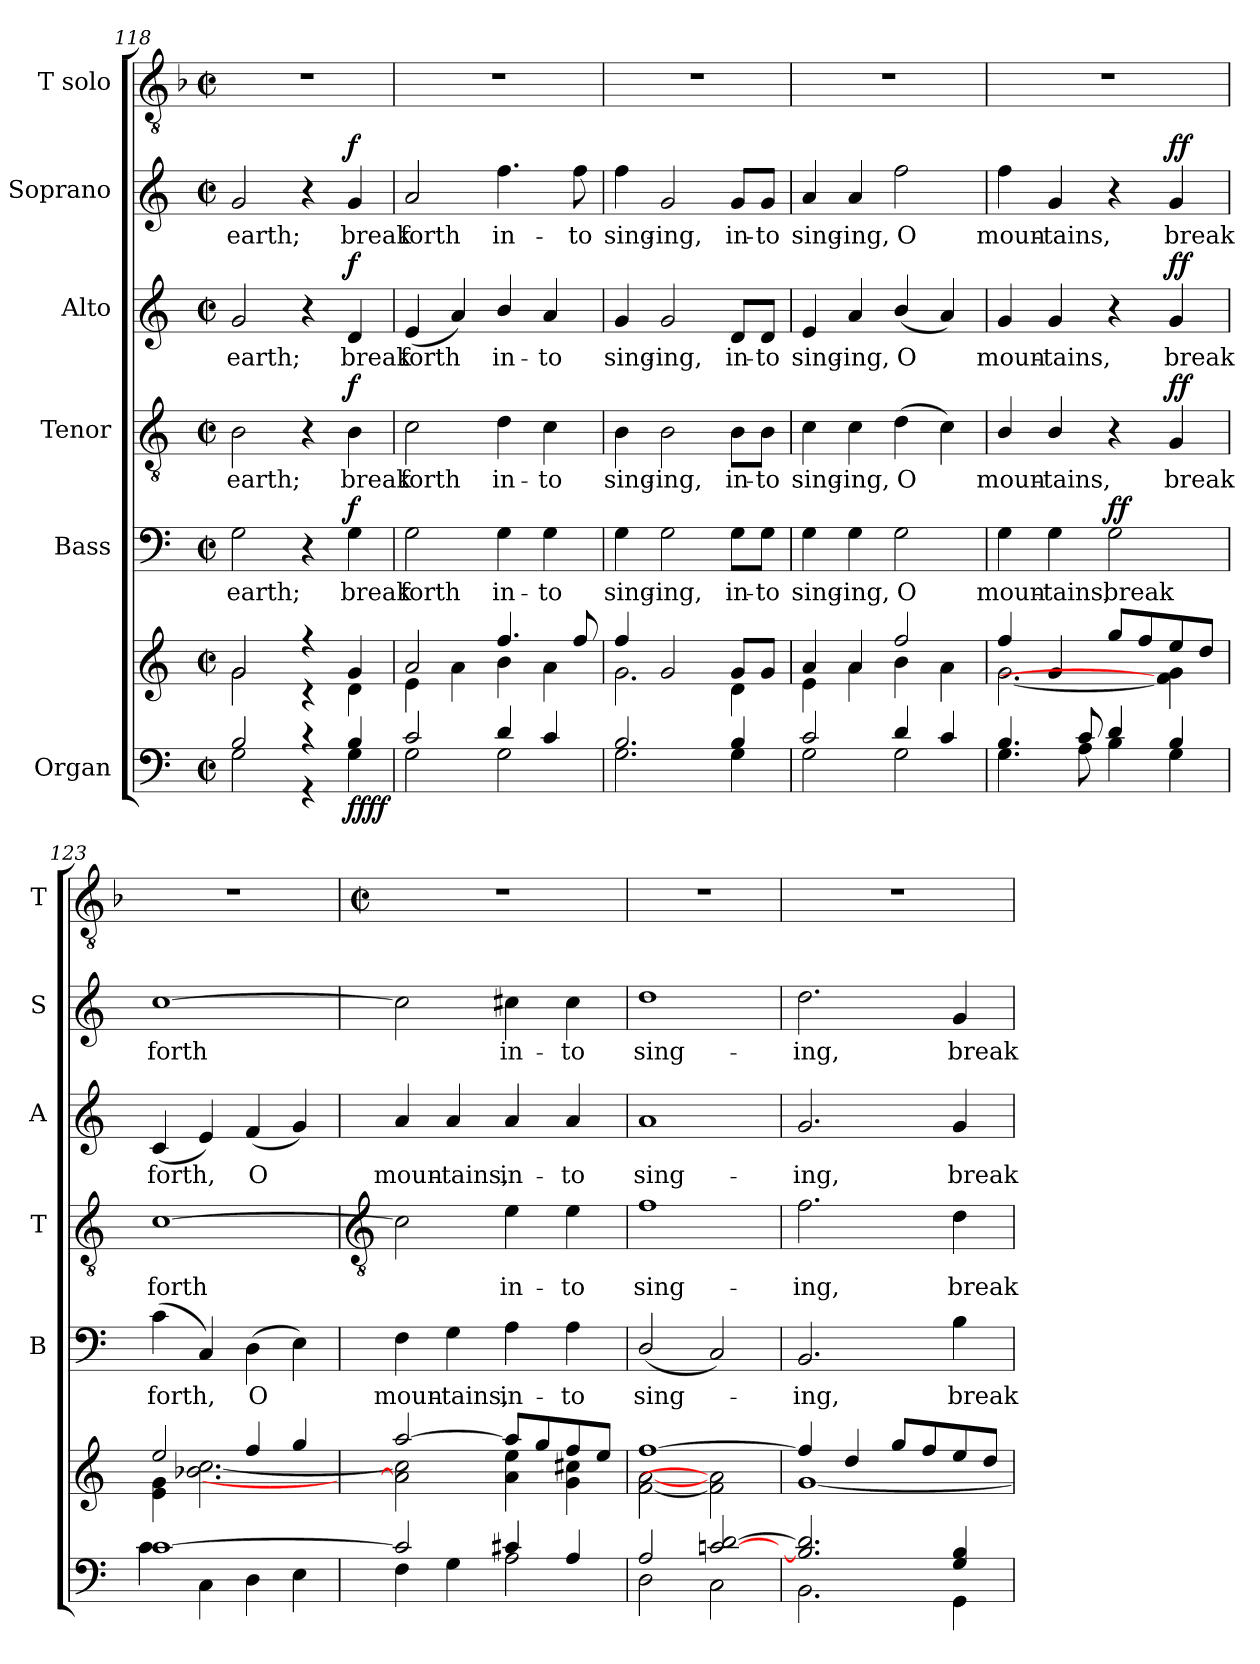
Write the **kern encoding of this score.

**kern	**kern	**dynam	**kern	**text	**dynam	**kern	**text	**dynam	**kern	**text	**dynam	**kern	**text	**dynam	**kern
*part6	*part6	*part6	*part5	*part5	*part5	*part4	*part4	*part4	*part3	*part3	*part3	*part2	*part2	*part2	*part1
*staff7	*staff6	*staff6/7	*staff5	*staff5	*staff5	*staff4	*staff4	*staff4	*staff3	*staff3	*staff3	*staff2	*staff2	*staff2	*staff1
*I"Organ	*	*	*I"Bass	*	*	*I"Tenor	*	*	*I"Alto	*	*	*I"Soprano	*	*	*I"T solo
*	*	*	*I'B	*	*	*I'T	*	*	*I'A	*	*	*I'S	*	*	*I'T
!!LO:LB:g=z
*clefF4	*clefG2	*	*clefF4	*	*	*clefGv2	*	*	*clefG2	*	*	*clefG2	*	*	*clefGv2
*k[]	*k[]	*	*k[]	*	*	*k[]	*	*	*k[]	*	*	*k[]	*	*	*k[b-]
*C:	*C:	*	*C:	*	*	*C:	*	*	*C:	*	*	*C:	*	*	*F:
*M2/2	*M2/2	*	*M2/2	*	*	*M2/2	*	*	*M2/2	*	*	*M2/2	*	*	*M2/2
*met(c|)	*met(c|)	*	*met(c|)	*	*	*met(c|)	*	*	*met(c|)	*	*	*met(c|)	*	*	*met(c|)
=118	=118	=118	=118	=118	=118	=118	=118	=118	=118	=118	=118	=118	=118	=118	=118
*^	*^	*	*	*	*	*	*	*	*	*	*	*	*	*	*
!	!	!	!	!	!	!LO:LY:b	!	!	!LO:LY:b	!	!	!LO:LY:b	!	!	!LO:LY:b	!	!
2B/	2G\	2g/	2g\	.	2G	earth;	.	2B	earth;	.	2g	earth;	.	2g	earth;	.	1r
4r	4r	4r	4r	.	4r	.	.	4r	.	.	4r	.	.	4r	.	.	.
!	!	!	!	!LO:DY:b=2	!	!LO:LY:b	!	!	!LO:LY:b	!	!	!LO:LY:b	!	!	!LO:LY:b	!	!
!	!	!	!	!LO:DY:n=1:b=2	!	!	!	!	!	!	!	!	!	!	!	!	!
!	!	!	!	!LO:DY:n=2:b	!	!	!	!	!	!	!	!	!	!	!	!	!
!	!	!	!	!LO:DY:n=3:b	!	!	!LO:DY:b	!	!	!LO:DY:b	!	!	!LO:DY:b	!	!	!LO:DY:b	!
4B/	4G\	4g/	4d\	f f f f	4G	break	f	4B	break	f	4d	break	f	4g	break	f	.
=119	=119	=119	=119	=119	=119	=119	=119	=119	=119	=119	=119	=119	=119	=119	=119	=119	=119
!	!	!	!	!	!	!LO:LY:b	!	!	!LO:LY:b	!	!	!LO:LY:b	!	!	!LO:LY:b	!	!
2c/	2G\	2a/	4e\	.	2G	forth	.	2c	forth	.	(<4e	forth	.	2a	forth	.	1r
.	.	.	4a\	.	.	.	.	.	.	.	4a)	.	.	.	.	.	.
!	!	!	!	!	!	!LO:LY:b	!	!	!LO:LY:b	!	!	!LO:LY:b	!	!	!LO:LY:b	!	!
4d/	2G\	4.ff/	4b\	.	4G	in-	.	4d	in-	.	4b/	in-	.	4.ff	in-	.	.
!	!	!	!	!	!	!LO:LY:b	!	!	!LO:LY:b	!	!	!LO:LY:b	!	!	!	!	!
4c/	.	.	4a\	.	4G	-to	.	4c	-to	.	4a	-to	.	.	.	.	.
!	!	!	!	!	!	!	!	!	!	!	!	!	!	!	!LO:LY:b	!	!
.	.	8ff/	.	.	.	.	.	.	.	.	.	.	.	8ff	-to	.	.
=120	=120	=120	=120	=120	=120	=120	=120	=120	=120	=120	=120	=120	=120	=120	=120	=120	=120
!	!	!	!	!	!	!LO:LY:b	!	!	!LO:LY:b	!	!	!LO:LY:b	!	!	!LO:LY:b	!	!
2.B/	2.G\	4ff/	2.g\	.	4G	sing-	.	4B	sing-	.	4g	sing-	.	4ff	sing-	.	1r
!	!	!	!	!	!	!LO:LY:b	!	!	!LO:LY:b	!	!	!LO:LY:b	!	!	!LO:LY:b	!	!
.	.	2g/	.	.	2G	-ing,	.	2B	-ing,	.	2g	-ing,	.	2g	-ing,	.	.
!	!	!	!	!	!	!LO:LY:b	!	!	!LO:LY:b	!	!	!LO:LY:b	!	!	!LO:LY:b	!	!
4B/	4G\	8g/L	4d\	.	8G\L	in-	.	8B\L	in-	.	8d/L	in-	.	8g/L	in-	.	.
!	!	!	!	!	!	!LO:LY:b	!	!	!LO:LY:b	!	!	!LO:LY:b	!	!	!LO:LY:b	!	!
.	.	8g/J	.	.	8G\J	-to	.	8B\J	-to	.	8d/J	-to	.	8g/J	-to	.	.
=121	=121	=121	=121	=121	=121	=121	=121	=121	=121	=121	=121	=121	=121	=121	=121	=121	=121
!	!	!	!	!	!	!LO:LY:b	!	!	!LO:LY:b	!	!	!LO:LY:b	!	!	!LO:LY:b	!	!
2c/	2G\	4a/	4e\	.	4G	sing-	.	4c	sing-	.	4e	sing-	.	4a	sing-	.	1r
!	!	!	!	!	!	!LO:LY:b	!	!	!LO:LY:b	!	!	!LO:LY:b	!	!	!LO:LY:b	!	!
.	.	4a/	4a\	.	4G	-ing,	.	4c	-ing,	.	4a	-ing,	.	4a	-ing,	.	.
!	!	!	!	!	!	!LO:LY:b	!	!	!LO:LY:b	!	!	!LO:LY:b	!	!	!LO:LY:b	!	!
4d/	2G\	2ff/	4b\	.	2G\	O	.	(>4d\	O	.	(<4b/	O	.	2ff	O	.	.
4c/	.	.	4a\	.	.	.	.	4c)	.	.	4a)	.	.	.	.	.	.
=122	=122	=122	=122	=122	=122	=122	=122	=122	=122	=122	=122	=122	=122	=122	=122	=122	=122
!	!	!	!	!	!	!LO:LY:b	!	!	!LO:LY:b	!	!	!LO:LY:b	!	!	!LO:LY:b	!	!
4.B/	4.G\	4ff/	[2.g\	.	4G\	moun-	.	4B/	moun-	.	4g	moun-	.	4ff	moun-	.	1r
!	!	!	!	!	!	!LO:LY:b	!	!	!LO:LY:b	!	!	!LO:LY:b	!	!	!LO:LY:b	!	!
.	.	4g/	.	.	4G\	-tains,	.	4B/	-tains,	.	4g	-tains,	.	4g	-tains,	.	.
8c/	8A\	.	.	.	.	.	.	.	.	.	.	.	.	.	.	.	.
!	!	!	!	!	!	!LO:LY:b	!LO:DY:b	!	!	!	!	!	!	!	!	!	!
4d/	4B\	8gg/L	.	.	2G	break	ff	4r	.	.	4r	.	.	4r	.	.	.
.	.	8ff/	.	.	.	.	.	.	.	.	.	.	.	.	.	.	.
!	!	!	!	!	!	!	!	!	!LO:LY:b	!LO:DY:b	!	!LO:LY:b	!LO:DY:b	!	!LO:LY:b	!LO:DY:b	!
4B/	4G\	8ee/	4f\] 4g\]	.	.	.	.	4G	break	ff	4g	break	ff	4g	break	ff	.
.	.	8dd/J	.	.	.	.	.	.	.	.	.	.	.	.	.	.	.
=123	=123	=123	=123	=123	=123	=123	=123	=123	=123	=123	=123	=123	=123	=123	=123	=123	=123
!	!	!	!	!	!	!LO:LY:b	!	!	!LO:LY:b	!	!	!LO:LY:b	!	!	!LO:LY:b	!	!
[1c/	4c\	2ee/	4e\ 4g\	.	(4c	forth,	.	[1c	forth	.	(<4c	forth,	.	[1cc	forth	.	1r
.	4C\	.	[2.b-X\ [2.cc\	.	4C)	.	.	.	.	.	4e)	.	.	.	.	.	.
!	!	!	!	!	!	!LO:LY:b	!	!	!	!	!	!LO:LY:b	!	!	!	!	!
.	4D\	4ff/	.	.	(>4D	O	.	.	.	.	(<4f	O	.	.	.	.	.
.	4E\	4gg/	.	.	4E)	.	.	.	.	.	4g)	.	.	.	.	.	.
!!LO:LB:g=z
=124	=124	=124	=124	=124	=124	=124	=124	=124	=124	=124	=124	=124	=124	=124	=124	=124	=124
*	*	*	*	*	*	*	*	*clefGv2	*	*	*	*	*	*	*	*	*
*	*	*	*	*	*	*	*	*	*	*	*	*	*	*	*	*	*M2/2
*	*	*	*	*	*	*	*	*	*	*	*	*	*	*	*	*	*met(c|)
!	!	!	!	!	!	!LO:LY:b	!	!	!	!	!	!LO:LY:b	!	!	!	!	!
2c/]	4F\	[2aa/	2a\] 2cc\]	.	4F	moun-	.	2c]	.	.	4a	moun-	.	2cc]	.	.	1r
!	!	!	!	!	!	!LO:LY:b	!	!	!	!	!	!LO:LY:b	!	!	!	!	!
.	4G\	.	.	.	4G	-tains,	.	.	.	.	4a	-tains,	.	.	.	.	.
!	!	!	!	!	!	!LO:LY:b	!	!	!LO:LY:b	!	!	!LO:LY:b	!	!	!LO:LY:b	!	!
4c#X/	2A\	8aa/L]	4a\ 4ee\	.	4A	in-	.	4e	in-	.	4a	in-	.	4cc#X	in-	.	.
.	.	8gg/	.	.	.	.	.	.	.	.	.	.	.	.	.	.	.
!	!	!	!	!	!	!LO:LY:b	!	!	!LO:LY:b	!	!	!LO:LY:b	!	!	!LO:LY:b	!	!
4A/	.	8ff/	4g\ 4cc#X\	.	4A	-to	.	4e	-to	.	4a	-to	.	4cc#	-to	.	.
.	.	8ee/J	.	.	.	.	.	.	.	.	.	.	.	.	.	.	.
=125	=125	=125	=125	=125	=125	=125	=125	=125	=125	=125	=125	=125	=125	=125	=125	=125	=125
!	!	!	!	!	!	!LO:LY:b	!	!	!LO:LY:b	!	!	!LO:LY:b	!	!	!LO:LY:b	!	!
2A/	2D\	[1ff/	[2f\ [2a\	.	(<2D/	sing-	.	1f	sing-	.	1a	sing-	.	1dd	sing-	.	1r
[2cn/ [2d/	2C\	.	2f\] 2a-\]	.	2C)	.	.	.	.	.	.	.	.	.	.	.	.
=126	=126	=126	=126	=126	=126	=126	=126	=126	=126	=126	=126	=126	=126	=126	=126	=126	=126
!	!	!	!	!	!	!LO:LY:b	!	!	!LO:LY:b	!	!	!LO:LY:b	!	!	!LO:LY:b	!	!
2.B/] 2.d/]	2.BB\	4ff/]	[1g\	.	2.BB	ing,	.	2.f	-ing,	.	2.g	-ing,	.	2.dd	-ing,	.	1r
.	.	4dd/	.	.	.	.	.	.	.	.	.	.	.	.	.	.	.
.	.	8gg/L	.	.	.	.	.	.	.	.	.	.	.	.	.	.	.
.	.	8ff/	.	.	.	.	.	.	.	.	.	.	.	.	.	.	.
!	!	!	!	!	!	!LO:LY:b	!	!	!LO:LY:b	!	!	!LO:LY:b	!	!	!LO:LY:b	!	!
4G/ 4B/	4GG\	8ee/	.	.	4B	break	.	4d	break	.	4g	break	.	4g	break	.	.
.	.	8dd/J	.	.	.	.	.	.	.	.	.	.	.	.	.	.	.
*v	*v	*	*	*	*	*	*	*	*	*	*	*	*	*	*	*	*
*	*v	*v	*	*	*	*	*	*	*	*	*	*	*	*	*	*
=	=	=	=	=	=	=	=	=	=	=	=	=	=	=	=
*-	*-	*-	*-	*-	*-	*-	*-	*-	*-	*-	*-	*-	*-	*-	*-
